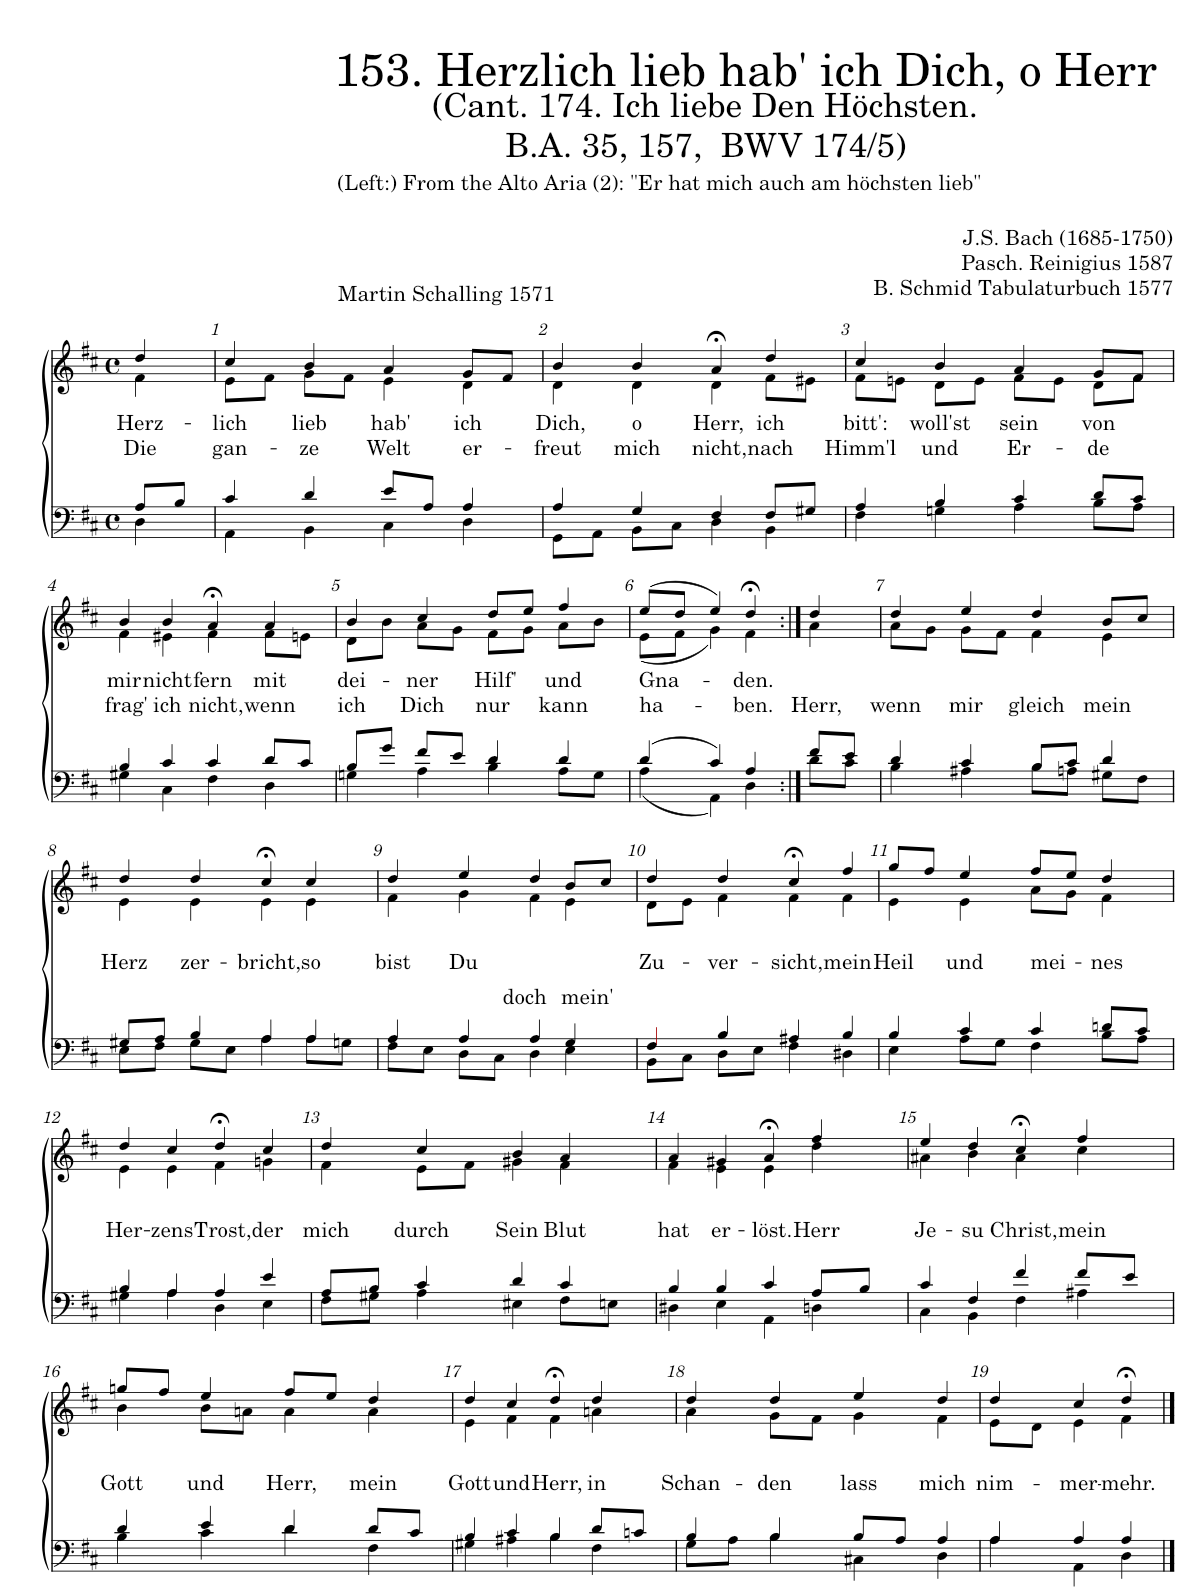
**kern	**kern	**text	**text
*part2	*part1	*part1	*part1
*staff2	*staff1	*staff1	*staff1
*I"Tenor/Bass	*I"Soprano/Alto	*	*
*clefF4	*clefG2	*	*
*k[f#c#]	*k[f#c#]	*	*
*M4/4	*M4/4	*	*
*met(c)	*met(c)	*	*
=	=	=	=
*^	*	*	*
!	!	!	!LO:LY:b	!LO:LY:b
*	*	*^	*	*
8A/L	4D\	4dd/	4f#\	Herz-	Die
8B/J	.	.	.	.	.
=1	=1	=1	=1	=1	=1
!	!	!	!	!LO:LY:b	!LO:LY:b
4c#/	4AA\	4cc#/	8e\L	-lich	gan-
.	.	.	8f#\J	.	.
!	!	!	!	!LO:LY:b	!LO:LY:b
4d/	4BB\	4b/	8g\L	lieb	-ze
.	.	.	8f#\J	.	.
!	!	!	!	!LO:LY:b	!LO:LY:b
8e/L	4C#\	4a/	4e\	hab'	Welt
8A/J	.	.	.	.	.
!	!	!	!	!LO:LY:b	!LO:LY:b
4A/	4D\	8g/L	4d\	ich	er-
.	.	8f#/J	.	.	.
=2	=2	=2	=2	=2	=2
!	!	!	!	!LO:LY:b	!LO:LY:b
4A/	8GG\L	4b/	4d\	Dich,	-freut
.	8AA\J	.	.	.	.
!	!	!	!	!LO:LY:b	!LO:LY:b
4G/	8BB\L	4b/	4d\	o	mich
.	8C#\J	.	.	.	.
!	!	!	!	!LO:LY:b	!LO:LY:b
4F#/	4D\	4a;<,/	4d\	Herr,	nicht,
!	!	!	!	!LO:LY:b	!LO:LY:b
8F#/L	4BB\	4dd/	8f#\L	ich	nach
8G#X/J	.	.	8e#X\J	.	.
=3	=3	=3	=3	=3	=3
!	!	!	!	!LO:LY:b	!LO:LY:b
4A/	4F#\	4cc#/	8f#\L	bitt':	Himm'l
.	.	.	8en\J	.	.
!	!	!	!	!LO:LY:b	!LO:LY:b
4B/	4Gn\	4b/	8d\L	woll'st	und
.	.	.	8e\J	.	.
!	!	!	!	!LO:LY:b	!LO:LY:b
4c#/	4A\	4a/	8f#\L	sein	Er-
.	.	.	8e\J	.	.
!	!	!	!	!LO:LY:b	!LO:LY:b
8d/L	8B\L	8g/L	8d\L	von	-de
8c#/J	8A\J	8f#/J	8f#\J	.	.
!!LO:LB:g=z	!!
=4	=4	=4	=4	=4	=4
!	!	!	!	!LO:LY:b	!LO:LY:b
4B/	4G#X\	4b/	4f#\	mir	frag'
!	!	!	!	!LO:LY:b	!LO:LY:b
4c#/	4C#\	4b/	4e#X\	nicht	ich
!	!	!	!	!LO:LY:b	!LO:LY:b
4c#/	4F#\	4a;<,/	4f#\	fern	nicht,
!	!	!	!	!LO:LY:b	!LO:LY:b
8d/L	4D\	4a/	8f#\L	mit	wenn
8c#/J	.	.	8en\J	.	.
=5	=5	=5	=5	=5	=5
!	!	!	!	!LO:LY:b	!LO:LY:b
8B/L	4Gn\	4b/	8d\L	dei-	ich
8g/J	.	.	8b\J	.	.
!	!	!	!	!LO:LY:b	!LO:LY:b
8f#/L	4A\	4cc#/	8a\L	-ner	Dich
8e/J	.	.	8g\J	.	.
!	!	!	!	!LO:LY:b	!LO:LY:b
4d/	4B\	8dd/L	8f#\L	Hilf'	nur
.	.	8ee/J	8g\J	.	.
!	!	!	!	!LO:LY:b	!LO:LY:b
4d/	8A\L	4ff#/	8a\L	und	kann
.	8G\J	.	8b\J	.	.
=6	=6	=6	=6	=6	=6
!	!	!	!	!LO:LY:b	!LO:LY:b
(4d/	(4A\	(8ee/L	(8e\L	Gna-	ha-
.	.	8dd/J	8f#\J	.	.
4c#/)	4AA\)	4ee/)	4g\)	.	.
!	!	!	!	!LO:LY:b	!LO:LY:b
4A/	4D\	4dd;<,/	4f#\	-den.	-ben.
=6X1:|!	=6X1:|!	=6X1:|!	=6X1:|!	=6X1:|!	=6X1:|!
!	!	!	!	!	!LO:LY:b
8f#/L	8d\L	4dd/	4a\	.	Herr,
8e/J	8c#\J	.	.	.	.
=7	=7	=7	=7	=7	=7
!	!	!	!	!	!LO:LY:b
4d/	4B\	4dd/	8a\L	.	wenn
.	.	.	8g\J	.	.
!	!	!	!	!	!LO:LY:b
4c#/	4A#X\	4ee/	8g\L	.	mir
.	.	.	8f#\J	.	.
!	!	!	!	!	!LO:LY:b
8B/L	8B\L	4dd/	4f#\	.	gleich
8c#/J	8An\J	.	.	.	.
!	!	!	!	!	!LO:LY:b
4d/	8G#X\L	8b/L	4e\	.	mein
.	8F#\J	8cc#/J	.	.	.
!!LO:LB:g=z	!!
=8	=8	=8	=8	=8	=8
!	!	!	!	!	!LO:LY:b
8G#X/L	8E\L	4dd/	4e\	.	Herz
8A/J	8F#\J	.	.	.	.
!	!	!	!	!	!LO:LY:b
4B/	8G#\L	4dd/	4e\	.	zer-
.	8E\J	.	.	.	.
!	!	!	!	!	!LO:LY:b
4A/	4A\	4cc#;<,/	4e\	.	-bricht,
!	!	!	!	!	!LO:LY:b
4A/	8A\L	4cc#/	4e\	.	so
.	8Gn\J	.	.	.	.
=9	=9	=9	=9	=9	=9
!	!	!	!	!	!LO:LY:b
4A/	8F#\L	4dd/	4f#\	.	bist
.	8E\J	.	.	.	.
!	!	!	!	!	!LO:LY:b
4A/	8D\L	4ee/	4g\	.	Du
.	8C#\J	.	.	.	.
!	!	!	!	!	!LO:LY:b
4A/	4D\	4dd/	4f#\	.	doch
!	!	!	!	!	!LO:LY:b
4G/	4E\	8b/L	4e\	.	mein'
.	.	8cc#/J	.	.	.
=10	=10	=10	=10	=10	=10
!	!	!	!	!	!LO:LY:b
4F#/	8BB\L	4dd/	8d\L	.	Zu-
.	8C#\J	.	8e\J	.	.
!	!	!	!	!	!LO:LY:b
4B/	8D\L	4dd/	4f#\	.	-ver-
.	8E\J	.	.	.	.
!	!	!	!	!	!LO:LY:b
4A#X/	4F#\	4cc#;<,/	4f#\	.	-sicht,
!	!	!	!	!	!LO:LY:b
4B/	4D#X\	4ff#/	4f#\	.	mein
=11	=11	=11	=11	=11	=11
!	!	!	!	!	!LO:LY:b
4B/	4E\	8gg/L	4e\	.	Heil
.	.	8ff#/J	.	.	.
!	!	!	!	!	!LO:LY:b
4c#/	8A\L	4ee/	4e\	.	und
.	8G\J	.	.	.	.
!	!	!	!	!	!LO:LY:b
4c#/	4F#\	8ff#/L	8a\L	.	mei-
.	.	8ee/J	8g\J	.	.
!	!	!	!	!	!LO:LY:b
8dn/L	8B\L	4dd/	4f#\	.	-nes
8c#/J	8A\J	.	.	.	.
!!LO:LB:g=z	!!
=12	=12	=12	=12	=12	=12
!	!	!	!	!	!LO:LY:b
4B/	4G#X\	4dd/	4e\	.	Her-
!	!	!	!	!	!LO:LY:b
4A/	4A\	4cc#/	4e\	.	-zens
!	!	!	!	!	!LO:LY:b
4A/	4D\	4dd;<,/	4f#\	.	Trost,
!	!	!	!	!	!LO:LY:b
4e/	4E\	4cc#/	4gn\	.	der
=13	=13	=13	=13	=13	=13
!	!	!	!	!	!LO:LY:b
8A/L	8F#\L	4dd/	4f#\	.	mich
8B/J	8G#X\J	.	.	.	.
!	!	!	!	!	!LO:LY:b
4c#/	4A\	4cc#/	8e\L	.	durch
.	.	.	8f#\J	.	.
!	!	!	!	!	!LO:LY:b
4d/	4E#X\	4b/	4g#X\	.	Sein
!	!	!	!	!	!LO:LY:b
4c#/	8F#\L	4a/	4f#\	.	Blut
.	8En\J	.	.	.	.
=14	=14	=14	=14	=14	=14
!	!	!	!	!	!LO:LY:b
4B/	4D#X\	4a/	4f#\	.	hat
!	!	!	!	!	!LO:LY:b
4B/	4E\	4g#X/	4e\	.	er-
!	!	!	!	!	!LO:LY:b
4c#/	4AA\	4a;<,/	4e\	.	-löst.
!	!	!	!	!	!LO:LY:b
8A/L	4Dn\	4ff#/	4dd\	.	Herr
8B/J	.	.	.	.	.
=15	=15	=15	=15	=15	=15
!	!	!	!	!	!LO:LY:b
4c#/	4C#\	4ee/	4a#X\	.	Je-
!	!	!	!	!	!LO:LY:b
4F#/	4BB\	4dd/	4b\	.	-su
!	!	!	!	!	!LO:LY:b
4f#/	4F#\	4cc#;<,/	4a#\	.	Christ,
!	!	!	!	!	!LO:LY:b
8f#/L	4A#X\	4ff#/	4cc#\	.	mein
8e/J	.	.	.	.	.
!!LO:LB:g=z	!!
=16	=16	=16	=16	=16	=16
!	!	!	!	!	!LO:LY:b
4d/	4B\	8ggn/L	4b\	.	Gott
.	.	8ff#/J	.	.	.
!	!	!	!	!	!LO:LY:b
4e/	4c#\	4ee/	8b\L	.	und
.	.	.	8an\J	.	.
!	!	!	!	!	!LO:LY:b
4d/	4d\	8ff#/L	4a\	.	Herr,
.	.	8ee/J	.	.	.
!	!	!	!	!	!LO:LY:b
8d/L	4F#\	4dd/	4a\	.	mein
8c#/J	.	.	.	.	.
=17	=17	=17	=17	=17	=17
!	!	!	!	!	!LO:LY:b
4B/	4G#X\	4dd/	4e\	.	Gott
!	!	!	!	!	!LO:LY:b
4c#/	4A#X\	4cc#/	4f#\	.	und
!	!	!	!	!	!LO:LY:b
4B/	4B\	4dd;<,/	4f#\	.	Herr,
!	!	!	!	!	!LO:LY:b
8d/L	4F#\	4dd/	4an\	.	in
8cn/J	.	.	.	.	.
=18	=18	=18	=18	=18	=18
!	!	!	!	!	!LO:LY:b
4B/	8G\L	4dd/	4a\	.	Schan-
.	8A\J	.	.	.	.
!	!	!	!	!	!LO:LY:b
4B/	4B\	4dd/	8g\L	.	-den
.	.	.	8f#\J	.	.
!	!	!	!	!	!LO:LY:b
8B/L	4C#X\	4ee/	4g\	.	lass
8A/J	.	.	.	.	.
!	!	!	!	!	!LO:LY:b
4A/	4D\	4dd/	4f#\	.	mich
=19	=19	=19	=19	=19	=19
!	!	!	!	!	!LO:LY:b
4A/	4A\	4dd/	8e\L	.	nim-
.	.	.	8d\J	.	.
!	!	!	!	!	!LO:LY:b
4A/	4AA\	4cc#/	4e\	.	-mer-
!	!	!	!	!	!LO:LY:b
4A/	4D\	4dd;</	4f#\	.	-mehr.
*v	*v	*	*	*	*
*	*v	*v	*	*
==	==	==	==
*-	*-	*-	*-
